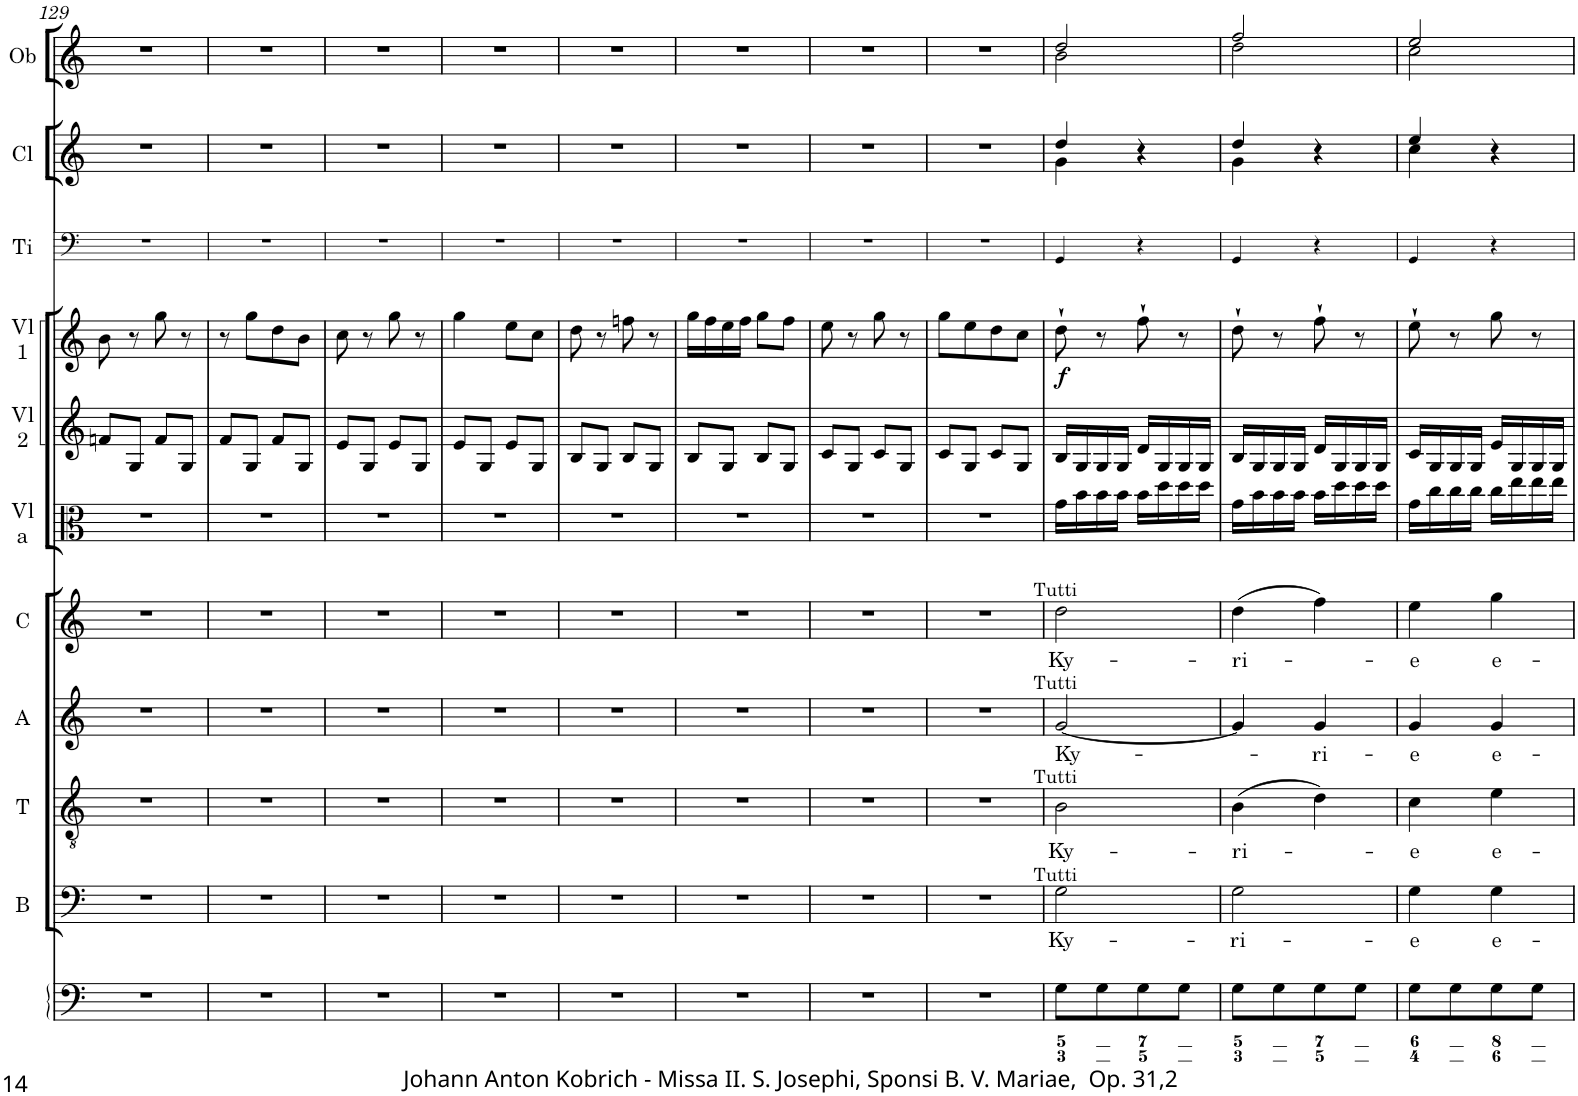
**kern	**kern	**text	**kern	**text	**kern	**text	**kern	**text	**kern	**kern	**kern	**dynam	**kern	**kern	**kern
*part11	*part10	*part10	*part9	*part9	*part8	*part8	*part7	*part7	*part6	*part5	*part4	*part4	*part3	*part2	*part1
*staff11	*staff10	*staff10	*staff9	*staff9	*staff8	*staff8	*staff7	*staff7	*staff6	*staff5	*staff4	*staff4	*staff3	*staff2	*staff1
*I"Violoncello &amp; Organo	*I"Basso	*	*I"Tenore	*	*I"Alto	*	*I"Canto	*	*I"Viola	*I"Violino 2	*I"Violino 1	*	*I"Timpano	*I"Corni / Clarini	*I"Oboi
*	*I'B	*	*I'T	*	*I'A	*	*I'C	*	*I'Vl a	*I'Vl 2	*I'Vl 1	*	*I'Ti	*I'Cl	*I'Ob
!!LO:PB:g=z
*clefF4	*clefF4	*	*clefGv2	*	*clefG2	*	*clefG2	*	*clefC3	*clefG2	*clefG2	*	*clefF4	*clefG2	*clefG2
*	*	*	*	*	*	*	*	*	*	*	*	*	*	*Trd1c2	*
*k[]	*k[]	*	*k[]	*	*k[]	*	*k[]	*	*k[]	*k[]	*k[]	*	*k[]	*k[]	*k[]
*M2/4	*M2/4	*	*M2/4	*	*M2/4	*	*M2/4	*	*M2/4	*M2/4	*M2/4	*	*M2/4	*M2/4	*M2/4
=129	=129	=129	=129	=129	=129	=129	=129	=129	=129	=129	=129	=129	=129	=129	=129
*	*	*	*	*	*	*	*	*	*	*	*	*	*	*^	*^
2r	2r	.	2r	.	2r	.	2r	.	2r	8fn/L	8b\	.	2r	2r	2r	2r	2r
.	.	.	.	.	.	.	.	.	.	8G/J	8r	.	.	.	.	.	.
.	.	.	.	.	.	.	.	.	.	8f/L	8gg\	.	.	.	.	.	.
.	.	.	.	.	.	.	.	.	.	8G/J	8r	.	.	.	.	.	.
=130	=130	=130	=130	=130	=130	=130	=130	=130	=130	=130	=130	=130	=130	=130	=130	=130	=130
2r	2r	.	2r	.	2r	.	2r	.	2r	8f/L	8r	.	2r	2r	2r	2r	2r
.	.	.	.	.	.	.	.	.	.	8G/J	8gg\L	.	.	.	.	.	.
.	.	.	.	.	.	.	.	.	.	8f/L	8dd\	.	.	.	.	.	.
.	.	.	.	.	.	.	.	.	.	8G/J	8b\J	.	.	.	.	.	.
=131	=131	=131	=131	=131	=131	=131	=131	=131	=131	=131	=131	=131	=131	=131	=131	=131	=131
2r	2r	.	2r	.	2r	.	2r	.	2r	8e/L	8cc\	.	2r	2r	2r	2r	2r
.	.	.	.	.	.	.	.	.	.	8G/J	8r	.	.	.	.	.	.
.	.	.	.	.	.	.	.	.	.	8e/L	8gg\	.	.	.	.	.	.
.	.	.	.	.	.	.	.	.	.	8G/J	8r	.	.	.	.	.	.
=132	=132	=132	=132	=132	=132	=132	=132	=132	=132	=132	=132	=132	=132	=132	=132	=132	=132
2r	2r	.	2r	.	2r	.	2r	.	2r	8e/L	4gg\	.	2r	2r	2r	2r	2r
.	.	.	.	.	.	.	.	.	.	8G/J	.	.	.	.	.	.	.
.	.	.	.	.	.	.	.	.	.	8e/L	8ee\L	.	.	.	.	.	.
.	.	.	.	.	.	.	.	.	.	8G/J	8cc\J	.	.	.	.	.	.
=133	=133	=133	=133	=133	=133	=133	=133	=133	=133	=133	=133	=133	=133	=133	=133	=133	=133
2r	2r	.	2r	.	2r	.	2r	.	2r	8B/L	8dd\	.	2r	2r	2r	2r	2r
.	.	.	.	.	.	.	.	.	.	8G/J	8r	.	.	.	.	.	.
.	.	.	.	.	.	.	.	.	.	8B/L	8ffn\	.	.	.	.	.	.
.	.	.	.	.	.	.	.	.	.	8G/J	8r	.	.	.	.	.	.
=134	=134	=134	=134	=134	=134	=134	=134	=134	=134	=134	=134	=134	=134	=134	=134	=134	=134
2r	2r	.	2r	.	2r	.	2r	.	2r	8B/L	16gg\LL	.	2r	2r	2r	2r	2r
.	.	.	.	.	.	.	.	.	.	.	16ff\	.	.	.	.	.	.
.	.	.	.	.	.	.	.	.	.	8G/J	16ee\	.	.	.	.	.	.
.	.	.	.	.	.	.	.	.	.	.	16ff\JJ	.	.	.	.	.	.
.	.	.	.	.	.	.	.	.	.	8B/L	8gg\L	.	.	.	.	.	.
.	.	.	.	.	.	.	.	.	.	8G/J	8ff\J	.	.	.	.	.	.
=135	=135	=135	=135	=135	=135	=135	=135	=135	=135	=135	=135	=135	=135	=135	=135	=135	=135
2r	2r	.	2r	.	2r	.	2r	.	2r	8c/L	8ee\	.	2r	2r	2r	2r	2r
.	.	.	.	.	.	.	.	.	.	8G/J	8r	.	.	.	.	.	.
.	.	.	.	.	.	.	.	.	.	8c/L	8gg\	.	.	.	.	.	.
.	.	.	.	.	.	.	.	.	.	8G/J	8r	.	.	.	.	.	.
=136	=136	=136	=136	=136	=136	=136	=136	=136	=136	=136	=136	=136	=136	=136	=136	=136	=136
2r	2r	.	2r	.	2r	.	2r	.	2r	8c/L	8gg\L	.	2r	2r	2r	2r	2r
.	.	.	.	.	.	.	.	.	.	8G/J	8ee\	.	.	.	.	.	.
.	.	.	.	.	.	.	.	.	.	8c/L	8dd\	.	.	.	.	.	.
.	.	.	.	.	.	.	.	.	.	8G/J	8cc\J	.	.	.	.	.	.
=137	=137	=137	=137	=137	=137	=137	=137	=137	=137	=137	=137	=137	=137	=137	=137	=137	=137
!	!	!	!	!	!	!	!LO:TX:a:t=Tutti	!	!	!	!	!	!	!	!	!	!
!	!	!	!	!	!LO:TX:a:t=Tutti	!	!	!	!	!	!	!	!	!	!	!	!
!	!	!	!LO:TX:a:t=Tutti	!	!	!	!	!	!	!	!	!	!	!	!	!	!
!	!LO:TX:a:t=Tutti	!	!	!	!	!	!	!	!	!	!	!	!	!	!	!	!
!	!	!LO:LY:b	!	!LO:LY:b	!	!LO:LY:b	!	!LO:LY:b	!	!	!	!LO:DY:b	!	!	!	!	!
8G\L	2G\	Ky-	2B\	Ky-	[2g/	Ky-	2dd\	Ky-	16g\LL	16B/LL	8dd`\	f	4GG/	4dd/	4g\	2dd/	2b\
.	.	.	.	.	.	.	.	.	16b\	16G/	.	.	.	.	.	.	.
8G\	.	.	.	.	.	.	.	.	16b\	16G/	8r	.	.	.	.	.	.
.	.	.	.	.	.	.	.	.	16b\JJ	16G/JJ	.	.	.	.	.	.	.
8G\	.	.	.	.	.	.	.	.	16b\LL	16d/LL	8ff`\	.	4r	4r	4r	.	.
.	.	.	.	.	.	.	.	.	16dd\	16G/	.	.	.	.	.	.	.
8G\J	.	.	.	.	.	.	.	.	16dd\	16G/	8r	.	.	.	.	.	.
.	.	.	.	.	.	.	.	.	16dd\JJ	16G/JJ	.	.	.	.	.	.	.
=138	=138	=138	=138	=138	=138	=138	=138	=138	=138	=138	=138	=138	=138	=138	=138	=138	=138
!	!	!LO:LY:b	!	!LO:LY:b	!	!	!	!LO:LY:b	!	!	!	!	!	!	!	!	!
8G\L	2G\	-ri-	(4B\	-ri-	4g/]	.	(4dd\	-ri-	16g\LL	16B/LL	8dd`\	.	4GG/	4dd/	4g\	2ff/	2dd\
.	.	.	.	.	.	.	.	.	16b\	16G/	.	.	.	.	.	.	.
8G\	.	.	.	.	.	.	.	.	16b\	16G/	8r	.	.	.	.	.	.
.	.	.	.	.	.	.	.	.	16b\JJ	16G/JJ	.	.	.	.	.	.	.
!	!	!	!	!	!	!LO:LY:b	!	!	!	!	!	!	!	!	!	!	!
8G\	.	.	4d\)	.	4g/	-ri-	4ff\)	.	16b\LL	16d/LL	8ff`\	.	4r	4r	4r	.	.
.	.	.	.	.	.	.	.	.	16dd\	16G/	.	.	.	.	.	.	.
8G\J	.	.	.	.	.	.	.	.	16dd\	16G/	8r	.	.	.	.	.	.
.	.	.	.	.	.	.	.	.	16dd\JJ	16G/JJ	.	.	.	.	.	.	.
=139	=139	=139	=139	=139	=139	=139	=139	=139	=139	=139	=139	=139	=139	=139	=139	=139	=139
!	!	!LO:LY:b	!	!LO:LY:b	!	!LO:LY:b	!	!LO:LY:b	!	!	!	!	!	!	!	!	!
8G\L	4G\	-e	4c\	-e	4g/	-e	4ee\	-e	16g\LL	16c/LL	8ee`\	.	4GG/	4ee/	4cc\	2ee/	2cc\
.	.	.	.	.	.	.	.	.	16cc\	16G/	.	.	.	.	.	.	.
8G\	.	.	.	.	.	.	.	.	16cc\	16G/	8r	.	.	.	.	.	.
.	.	.	.	.	.	.	.	.	16cc\JJ	16G/JJ	.	.	.	.	.	.	.
!	!	!LO:LY:b	!	!LO:LY:b	!	!LO:LY:b	!	!LO:LY:b	!	!	!	!	!	!	!	!	!
8G\	4G\	e-	4e\	e-	4g/	e-	4gg\	e-	16cc\LL	16e/LL	8gg\	.	4r	4r	4r	.	.
.	.	.	.	.	.	.	.	.	16ee\	16G/	.	.	.	.	.	.	.
8G\J	.	.	.	.	.	.	.	.	16ee\	16G/	8r	.	.	.	.	.	.
.	.	.	.	.	.	.	.	.	16ee\JJ	16G/JJ	.	.	.	.	.	.	.
*	*	*	*	*	*	*	*	*	*	*	*	*	*	*v	*v	*	*
*	*	*	*	*	*	*	*	*	*	*	*	*	*	*	*v	*v
=	=	=	=	=	=	=	=	=	=	=	=	=	=	=	=
*-	*-	*-	*-	*-	*-	*-	*-	*-	*-	*-	*-	*-	*-	*-	*-
